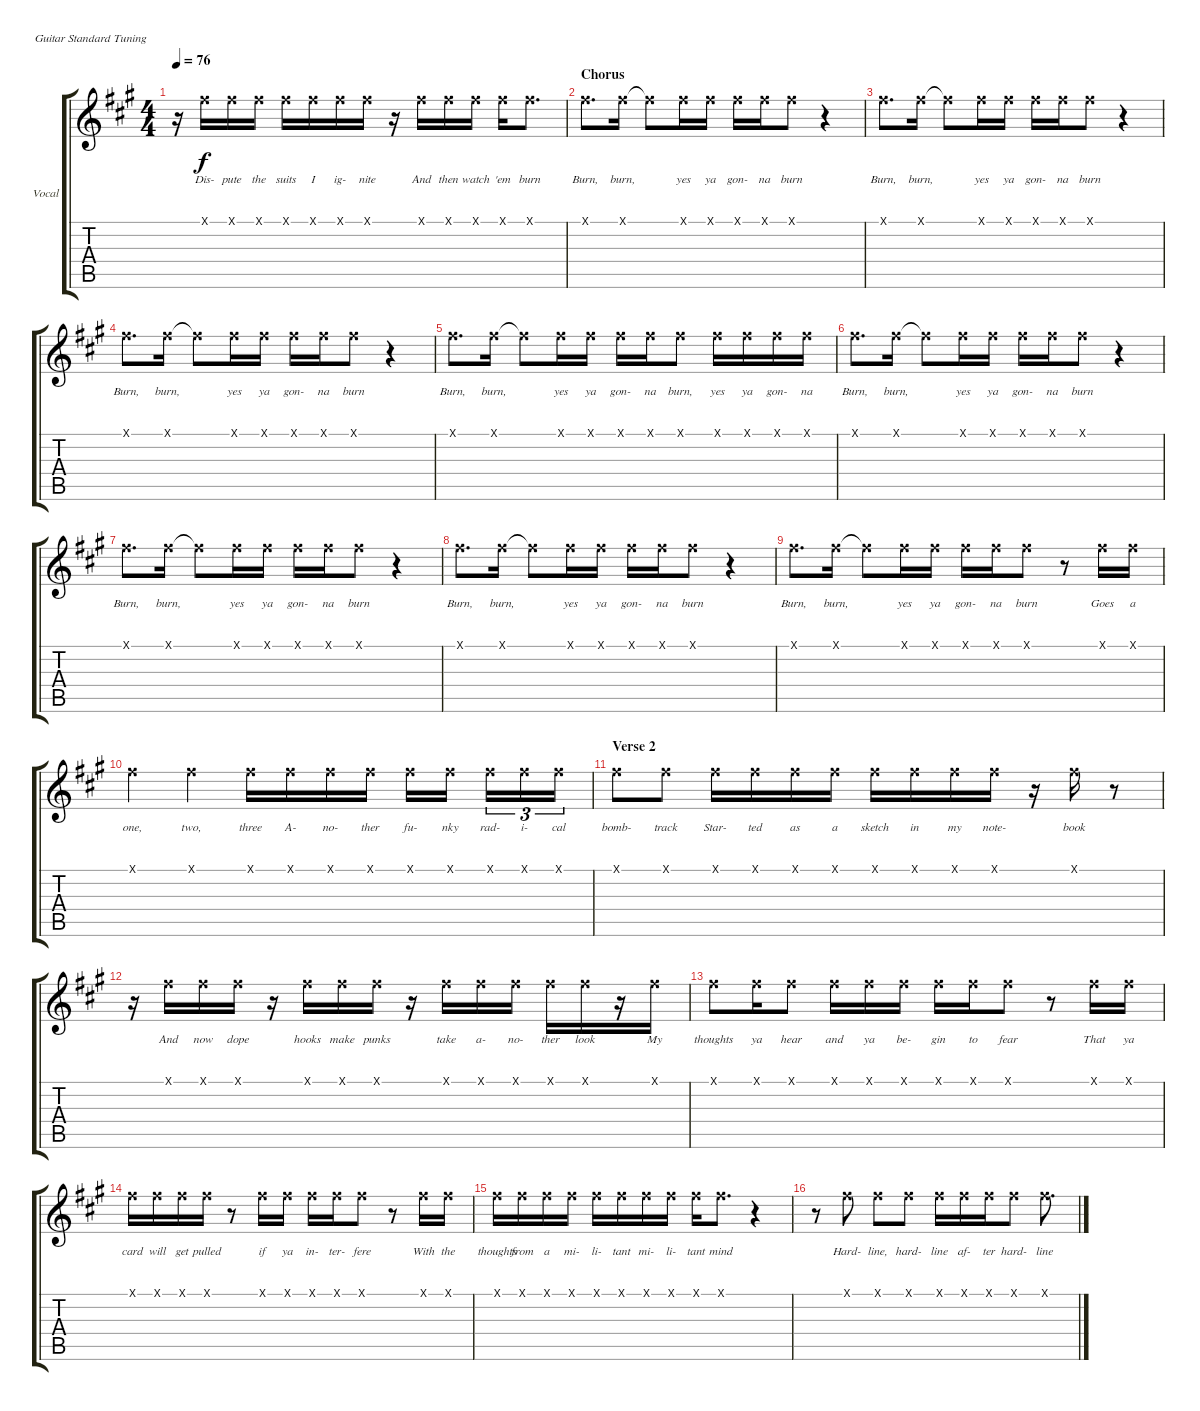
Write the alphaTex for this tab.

\defaultSystemsLayout 4
\bracketExtendMode groupsimilarinstruments
\firstSystemTrackNameOrientation horizontal
\otherSystemsTrackNameOrientation horizontal
\track ("Vocal" "Vocal") {instrument lead6voice}
\staff {score tabs}
\tuning (E4 B3 G3 D3 A2 E2)
\ts (4 4)
\tempo 76
\clef g2
\scale
0.333333
\ks f#minor
r.16{dy f} 14.1{x}.16{lyrics (0 "Dis-") lyrics (1 "") lyrics (2 "") lyrics (3 "") lyrics (4 "")} 14.1{x}.16{lyrics (0 "pute") lyrics (1 "") lyrics (2 "") lyrics (3 "") lyrics (4 "")} 14.1{x}.16{lyrics (0 "the") lyrics (1 "") lyrics (2 "") lyrics (3 "") lyrics (4 "")} 14.1{x}.16{lyrics (0 "suits") lyrics (1 "") lyrics (2 "") lyrics (3 "") lyrics (4 "")} 14.1{x}.16{lyrics (0 "I") lyrics (1 "") lyrics (2 "") lyrics (3 "") lyrics (4 "")} 14.1{x}.16{lyrics (0 "ig-") lyrics (1 "") lyrics (2 "") lyrics (3 "") lyrics (4 "")} 14.1{x}.16{lyrics (0 "nite") lyrics (1 "") lyrics (2 "") lyrics (3 "") lyrics (4 "")} r.16 14.1{x}.16{lyrics (0 "And") lyrics (1 "") lyrics (2 "") lyrics (3 "") lyrics (4 "")} 14.1{x}.16{lyrics (0 "then") lyrics (1 "") lyrics (2 "") lyrics (3 "") lyrics (4 "")} 14.1{x}.16{lyrics (0 "watch") lyrics (1 "") lyrics (2 "") lyrics (3 "") lyrics (4 "")} 14.1{x}.16{lyrics (0 "'em") lyrics (1 "") lyrics (2 "") lyrics (3 "") lyrics (4 "")} 14.1{x}.8{d lyrics (0 "burn") lyrics (1 "") lyrics (2 "") lyrics (3 "") lyrics (4 "")} |
\section ("" "Chorus")
\scale
0.333333 14.1{x}.8{d lyrics (0 "Burn,") lyrics (1 "") lyrics (2 "") lyrics (3 "") lyrics (4 "")} 14.1{x}.16{lyrics (0 "burn,") lyrics (1 "") lyrics (2 "") lyrics (3 "") lyrics (4 "")} 14.1{x t}.8{lyrics (0 "") lyrics (1 "") lyrics (2 "") lyrics (3 "") lyrics (4 "")} 14.1{x}.16{lyrics (0 "yes") lyrics (1 "") lyrics (2 "") lyrics (3 "") lyrics (4 "")} 14.1{x}.16{lyrics (0 "ya") lyrics (1 "") lyrics (2 "") lyrics (3 "") lyrics (4 "")} 14.1{x}.16{lyrics (0 "gon-") lyrics (1 "") lyrics (2 "") lyrics (3 "") lyrics (4 "")} 14.1{x}.16{lyrics (0 "na") lyrics (1 "") lyrics (2 "") lyrics (3 "") lyrics (4 "")} 14.1{x}.8{lyrics (0 "burn") lyrics (1 "") lyrics (2 "") lyrics (3 "") lyrics (4 "")} r.4 |
\scale
0.333333 14.1{x}.8{d lyrics (0 "Burn,") lyrics (1 "") lyrics (2 "") lyrics (3 "") lyrics (4 "")} 14.1{x}.16{lyrics (0 "burn,") lyrics (1 "") lyrics (2 "") lyrics (3 "") lyrics (4 "")} 14.1{x t}.8{lyrics (0 "") lyrics (1 "") lyrics (2 "") lyrics (3 "") lyrics (4 "")} 14.1{x}.16{lyrics (0 "yes") lyrics (1 "") lyrics (2 "") lyrics (3 "") lyrics (4 "")} 14.1{x}.16{lyrics (0 "ya") lyrics (1 "") lyrics (2 "") lyrics (3 "") lyrics (4 "")} 14.1{x}.16{lyrics (0 "gon-") lyrics (1 "") lyrics (2 "") lyrics (3 "") lyrics (4 "")} 14.1{x}.16{lyrics (0 "na") lyrics (1 "") lyrics (2 "") lyrics (3 "") lyrics (4 "")} 14.1{x}.8{lyrics (0 "burn") lyrics (1 "") lyrics (2 "") lyrics (3 "") lyrics (4 "")} r.4 |
\scale
0.333333 14.1{x}.8{d lyrics (0 "Burn,") lyrics (1 "") lyrics (2 "") lyrics (3 "") lyrics (4 "")} 14.1{x}.16{lyrics (0 "burn,") lyrics (1 "") lyrics (2 "") lyrics (3 "") lyrics (4 "")} 14.1{x t}.8{lyrics (0 "") lyrics (1 "") lyrics (2 "") lyrics (3 "") lyrics (4 "")} 14.1{x}.16{lyrics (0 "yes") lyrics (1 "") lyrics (2 "") lyrics (3 "") lyrics (4 "")} 14.1{x}.16{lyrics (0 "ya") lyrics (1 "") lyrics (2 "") lyrics (3 "") lyrics (4 "")} 14.1{x}.16{lyrics (0 "gon-") lyrics (1 "") lyrics (2 "") lyrics (3 "") lyrics (4 "")} 14.1{x}.16{lyrics (0 "na") lyrics (1 "") lyrics (2 "") lyrics (3 "") lyrics (4 "")} 14.1{x}.8{lyrics (0 "burn") lyrics (1 "") lyrics (2 "") lyrics (3 "") lyrics (4 "")} r.4 |
\scale
0.333333 14.1{x}.8{d lyrics (0 "Burn,") lyrics (1 "") lyrics (2 "") lyrics (3 "") lyrics (4 "")} 14.1{x}.16{lyrics (0 "burn,") lyrics (1 "") lyrics (2 "") lyrics (3 "") lyrics (4 "")} 14.1{x t}.8{lyrics (0 "") lyrics (1 "") lyrics (2 "") lyrics (3 "") lyrics (4 "")} 14.1{x}.16{lyrics (0 "yes") lyrics (1 "") lyrics (2 "") lyrics (3 "") lyrics (4 "")} 14.1{x}.16{lyrics (0 "ya") lyrics (1 "") lyrics (2 "") lyrics (3 "") lyrics (4 "")} 14.1{x}.16{lyrics (0 "gon-") lyrics (1 "") lyrics (2 "") lyrics (3 "") lyrics (4 "")} 14.1{x}.16{lyrics (0 "na") lyrics (1 "") lyrics (2 "") lyrics (3 "") lyrics (4 "")} 14.1{x}.8{lyrics (0 "burn,") lyrics (1 "") lyrics (2 "") lyrics (3 "") lyrics (4 "")} 14.1{x}.16{lyrics (0 "yes") lyrics (1 "") lyrics (2 "") lyrics (3 "") lyrics (4 "")} 14.1{x}.16{lyrics (0 "ya") lyrics (1 "") lyrics (2 "") lyrics (3 "") lyrics (4 "")} 14.1{x}.16{lyrics (0 "gon-") lyrics (1 "") lyrics (2 "") lyrics (3 "") lyrics (4 "")} 14.1{x}.16{lyrics (0 "na") lyrics (1 "") lyrics (2 "") lyrics (3 "") lyrics (4 "")} |
\scale
0.333333 14.1{x}.8{d lyrics (0 "Burn,") lyrics (1 "") lyrics (2 "") lyrics (3 "") lyrics (4 "")} 14.1{x}.16{lyrics (0 "burn,") lyrics (1 "") lyrics (2 "") lyrics (3 "") lyrics (4 "")} 14.1{x t}.8{lyrics (0 "") lyrics (1 "") lyrics (2 "") lyrics (3 "") lyrics (4 "")} 14.1{x}.16{lyrics (0 "yes") lyrics (1 "") lyrics (2 "") lyrics (3 "") lyrics (4 "")} 14.1{x}.16{lyrics (0 "ya") lyrics (1 "") lyrics (2 "") lyrics (3 "") lyrics (4 "")} 14.1{x}.16{lyrics (0 "gon-") lyrics (1 "") lyrics (2 "") lyrics (3 "") lyrics (4 "")} 14.1{x}.16{lyrics (0 "na") lyrics (1 "") lyrics (2 "") lyrics (3 "") lyrics (4 "")} 14.1{x}.8{lyrics (0 "burn") lyrics (1 "") lyrics (2 "") lyrics (3 "") lyrics (4 "")} r.4 |
\scale
0.333333 14.1{x}.8{d lyrics (0 "Burn,") lyrics (1 "") lyrics (2 "") lyrics (3 "") lyrics (4 "")} 14.1{x}.16{lyrics (0 "burn,") lyrics (1 "") lyrics (2 "") lyrics (3 "") lyrics (4 "")} 14.1{x t}.8{lyrics (0 "") lyrics (1 "") lyrics (2 "") lyrics (3 "") lyrics (4 "")} 14.1{x}.16{lyrics (0 "yes") lyrics (1 "") lyrics (2 "") lyrics (3 "") lyrics (4 "")} 14.1{x}.16{lyrics (0 "ya") lyrics (1 "") lyrics (2 "") lyrics (3 "") lyrics (4 "")} 14.1{x}.16{lyrics (0 "gon-") lyrics (1 "") lyrics (2 "") lyrics (3 "") lyrics (4 "")} 14.1{x}.16{lyrics (0 "na") lyrics (1 "") lyrics (2 "") lyrics (3 "") lyrics (4 "")} 14.1{x}.8{lyrics (0 "burn") lyrics (1 "") lyrics (2 "") lyrics (3 "") lyrics (4 "")} r.4 |
\scale
0.333333 14.1{x}.8{d lyrics (0 "Burn,") lyrics (1 "") lyrics (2 "") lyrics (3 "") lyrics (4 "")} 14.1{x}.16{lyrics (0 "burn,") lyrics (1 "") lyrics (2 "") lyrics (3 "") lyrics (4 "")} 14.1{x t}.8{lyrics (0 "") lyrics (1 "") lyrics (2 "") lyrics (3 "") lyrics (4 "")} 14.1{x}.16{lyrics (0 "yes") lyrics (1 "") lyrics (2 "") lyrics (3 "") lyrics (4 "")} 14.1{x}.16{lyrics (0 "ya") lyrics (1 "") lyrics (2 "") lyrics (3 "") lyrics (4 "")} 14.1{x}.16{lyrics (0 "gon-") lyrics (1 "") lyrics (2 "") lyrics (3 "") lyrics (4 "")} 14.1{x}.16{lyrics (0 "na") lyrics (1 "") lyrics (2 "") lyrics (3 "") lyrics (4 "")} 14.1{x}.8{lyrics (0 "burn") lyrics (1 "") lyrics (2 "") lyrics (3 "") lyrics (4 "")} r.4 |
\scale
0.333333 14.1{x}.8{d lyrics (0 "Burn,") lyrics (1 "") lyrics (2 "") lyrics (3 "") lyrics (4 "")} 14.1{x}.16{lyrics (0 "burn,") lyrics (1 "") lyrics (2 "") lyrics (3 "") lyrics (4 "")} 14.1{x t}.8{lyrics (0 "") lyrics (1 "") lyrics (2 "") lyrics (3 "") lyrics (4 "")} 14.1{x}.16{lyrics (0 "yes") lyrics (1 "") lyrics (2 "") lyrics (3 "") lyrics (4 "")} 14.1{x}.16{lyrics (0 "ya") lyrics (1 "") lyrics (2 "") lyrics (3 "") lyrics (4 "")} 14.1{x}.16{lyrics (0 "gon-") lyrics (1 "") lyrics (2 "") lyrics (3 "") lyrics (4 "")} 14.1{x}.16{lyrics (0 "na") lyrics (1 "") lyrics (2 "") lyrics (3 "") lyrics (4 "")} 14.1{x}.8{lyrics (0 "burn") lyrics (1 "") lyrics (2 "") lyrics (3 "") lyrics (4 "")} r.8 14.1{x}.16{lyrics (0 "Goes") lyrics (1 "") lyrics (2 "") lyrics (3 "") lyrics (4 "")} 14.1{x}.16{lyrics (0 "a") lyrics (1 "") lyrics (2 "") lyrics (3 "") lyrics (4 "")} |
\scale
0.333333 14.1{x}.4{lyrics (0 "one,") lyrics (1 "") lyrics (2 "") lyrics (3 "") lyrics (4 "")} 14.1{x}.4{lyrics (0 "two,") lyrics (1 "") lyrics (2 "") lyrics (3 "") lyrics (4 "")} 14.1{x}.16{lyrics (0 "three") lyrics (1 "") lyrics (2 "") lyrics (3 "") lyrics (4 "")} 14.1{x}.16{lyrics (0 "A-") lyrics (1 "") lyrics (2 "") lyrics (3 "") lyrics (4 "")} 14.1{x}.16{lyrics (0 "no-") lyrics (1 "") lyrics (2 "") lyrics (3 "") lyrics (4 "")} 14.1{x}.16{lyrics (0 "ther") lyrics (1 "") lyrics (2 "") lyrics (3 "") lyrics (4 "")} 14.1{x}.16{lyrics (0 "fu-") lyrics (1 "") lyrics (2 "") lyrics (3 "") lyrics (4 "")} 14.1{x}.16{lyrics (0 "nky") lyrics (1 "") lyrics (2 "") lyrics (3 "") lyrics (4 "")} 14.1{x}.16{tu (3 2) lyrics (0 "rad-") lyrics (1 "") lyrics (2 "") lyrics (3 "") lyrics (4 "")} 14.1{x}.16{tu (3 2) lyrics (0 "i-") lyrics (1 "") lyrics (2 "") lyrics (3 "") lyrics (4 "")} 14.1{x}.16{tu (3 2) lyrics (0 "cal") lyrics (1 "") lyrics (2 "") lyrics (3 "") lyrics (4 "")} |
\section ("" "Verse 2")
\scale
0.333333 14.1{x}.8{lyrics (0 "bomb-") lyrics (1 "") lyrics (2 "") lyrics (3 "") lyrics (4 "")} 14.1{x}.8{lyrics (0 "track") lyrics (1 "") lyrics (2 "") lyrics (3 "") lyrics (4 "")} 14.1{x}.16{lyrics (0 "Star-") lyrics (1 "") lyrics (2 "") lyrics (3 "") lyrics (4 "")} 14.1{x}.16{lyrics (0 "ted") lyrics (1 "") lyrics (2 "") lyrics (3 "") lyrics (4 "")} 14.1{x}.16{lyrics (0 "as") lyrics (1 "") lyrics (2 "") lyrics (3 "") lyrics (4 "")} 14.1{x}.16{lyrics (0 "a") lyrics (1 "") lyrics (2 "") lyrics (3 "") lyrics (4 "")} 14.1{x}.16{lyrics (0 "sketch") lyrics (1 "") lyrics (2 "") lyrics (3 "") lyrics (4 "")} 14.1{x}.16{lyrics (0 "in") lyrics (1 "") lyrics (2 "") lyrics (3 "") lyrics (4 "")} 14.1{x}.16{lyrics (0 "my") lyrics (1 "") lyrics (2 "") lyrics (3 "") lyrics (4 "")} 14.1{x}.16{lyrics (0 "note-") lyrics (1 "") lyrics (2 "") lyrics (3 "") lyrics (4 "")} r.16 14.1{x}.16{lyrics (0 "book") lyrics (1 "") lyrics (2 "") lyrics (3 "") lyrics (4 "")} r.8 |
\scale
0.333333 r.16 14.1{x}.16{lyrics (0 "And") lyrics (1 "") lyrics (2 "") lyrics (3 "") lyrics (4 "")} 14.1{x}.16{lyrics (0 "now") lyrics (1 "") lyrics (2 "") lyrics (3 "") lyrics (4 "")} 14.1{x}.16{lyrics (0 "dope") lyrics (1 "") lyrics (2 "") lyrics (3 "") lyrics (4 "")} r.16 14.1{x}.16{lyrics (0 "hooks") lyrics (1 "") lyrics (2 "") lyrics (3 "") lyrics (4 "")} 14.1{x}.16{lyrics (0 "make") lyrics (1 "") lyrics (2 "") lyrics (3 "") lyrics (4 "")} 14.1{x}.16{lyrics (0 "punks") lyrics (1 "") lyrics (2 "") lyrics (3 "") lyrics (4 "")} r.16 14.1{x}.16{lyrics (0 "take") lyrics (1 "") lyrics (2 "") lyrics (3 "") lyrics (4 "")} 14.1{x}.16{lyrics (0 "a-") lyrics (1 "") lyrics (2 "") lyrics (3 "") lyrics (4 "")} 14.1{x}.16{lyrics (0 "no-") lyrics (1 "") lyrics (2 "") lyrics (3 "") lyrics (4 "")} 14.1{x}.16{lyrics (0 "ther") lyrics (1 "") lyrics (2 "") lyrics (3 "") lyrics (4 "")} 14.1{x}.16{lyrics (0 "look") lyrics (1 "") lyrics (2 "") lyrics (3 "") lyrics (4 "")} r.16 14.1{x}.16{lyrics (0 "My") lyrics (1 "") lyrics (2 "") lyrics (3 "") lyrics (4 "")} |
\scale
0.333333 14.1{x}.8{lyrics (0 "thoughts") lyrics (1 "") lyrics (2 "") lyrics (3 "") lyrics (4 "")} 14.1{x}.16{lyrics (0 "ya") lyrics (1 "") lyrics (2 "") lyrics (3 "") lyrics (4 "")} 14.1{x}.8{lyrics (0 "hear") lyrics (1 "") lyrics (2 "") lyrics (3 "") lyrics (4 "")} 14.1{x}.16{lyrics (0 "and") lyrics (1 "") lyrics (2 "") lyrics (3 "") lyrics (4 "")} 14.1{x}.16{lyrics (0 "ya") lyrics (1 "") lyrics (2 "") lyrics (3 "") lyrics (4 "")} 14.1{x}.16{lyrics (0 "be-") lyrics (1 "") lyrics (2 "") lyrics (3 "") lyrics (4 "")} 14.1{x}.16{lyrics (0 "gin") lyrics (1 "") lyrics (2 "") lyrics (3 "") lyrics (4 "")} 14.1{x}.16{lyrics (0 "to") lyrics (1 "") lyrics (2 "") lyrics (3 "") lyrics (4 "")} 14.1{x}.8{lyrics (0 "fear") lyrics (1 "") lyrics (2 "") lyrics (3 "") lyrics (4 "")} r.8 14.1{x}.16{lyrics (0 "That") lyrics (1 "") lyrics (2 "") lyrics (3 "") lyrics (4 "")} 14.1{x}.16{lyrics (0 "ya") lyrics (1 "") lyrics (2 "") lyrics (3 "") lyrics (4 "")} |
\scale
0.333333 14.1{x}.16{lyrics (0 "card") lyrics (1 "") lyrics (2 "") lyrics (3 "") lyrics (4 "")} 14.1{x}.16{lyrics (0 "will") lyrics (1 "") lyrics (2 "") lyrics (3 "") lyrics (4 "")} 14.1{x}.16{lyrics (0 "get") lyrics (1 "") lyrics (2 "") lyrics (3 "") lyrics (4 "")} 14.1{x}.16{lyrics (0 "pulled") lyrics (1 "") lyrics (2 "") lyrics (3 "") lyrics (4 "")} r.8 14.1{x}.16{lyrics (0 "if") lyrics (1 "") lyrics (2 "") lyrics (3 "") lyrics (4 "")} 14.1{x}.16{lyrics (0 "ya") lyrics (1 "") lyrics (2 "") lyrics (3 "") lyrics (4 "")} 14.1{x}.16{lyrics (0 "in-") lyrics (1 "") lyrics (2 "") lyrics (3 "") lyrics (4 "")} 14.1{x}.16{lyrics (0 "ter-") lyrics (1 "") lyrics (2 "") lyrics (3 "") lyrics (4 "")} 14.1{x}.8{lyrics (0 "fere") lyrics (1 "") lyrics (2 "") lyrics (3 "") lyrics (4 "")} r.8 14.1{x}.16{lyrics (0 "With") lyrics (1 "") lyrics (2 "") lyrics (3 "") lyrics (4 "")} 14.1{x}.16{lyrics (0 "the") lyrics (1 "") lyrics (2 "") lyrics (3 "") lyrics (4 "")} |
\scale
0.333333 14.1{x}.16{lyrics (0 "thoughts") lyrics (1 "") lyrics (2 "") lyrics (3 "") lyrics (4 "")} 14.1{x}.16{lyrics (0 "from") lyrics (1 "") lyrics (2 "") lyrics (3 "") lyrics (4 "")} 14.1{x}.16{lyrics (0 "a") lyrics (1 "") lyrics (2 "") lyrics (3 "") lyrics (4 "")} 14.1{x}.16{lyrics (0 "mi-") lyrics (1 "") lyrics (2 "") lyrics (3 "") lyrics (4 "")} 14.1{x}.16{lyrics (0 "li-") lyrics (1 "") lyrics (2 "") lyrics (3 "") lyrics (4 "")} 14.1{x}.16{lyrics (0 "tant") lyrics (1 "") lyrics (2 "") lyrics (3 "") lyrics (4 "")} 14.1{x}.16{lyrics (0 "mi-") lyrics (1 "") lyrics (2 "") lyrics (3 "") lyrics (4 "")} 14.1{x}.16{lyrics (0 "li-") lyrics (1 "") lyrics (2 "") lyrics (3 "") lyrics (4 "")} 14.1{x}.16{lyrics (0 "tant") lyrics (1 "") lyrics (2 "") lyrics (3 "") lyrics (4 "")} 14.1{x}.8{d lyrics (0 "mind") lyrics (1 "") lyrics (2 "") lyrics (3 "") lyrics (4 "")} r.4 |
\scale
0.333333 r.8 14.1{x}.8{lyrics (0 "Hard-") lyrics (1 "") lyrics (2 "") lyrics (3 "") lyrics (4 "")} 14.1{x}.8{lyrics (0 "line,") lyrics (1 "") lyrics (2 "") lyrics (3 "") lyrics (4 "")} 14.1{x}.8{lyrics (0 "hard-") lyrics (1 "") lyrics (2 "") lyrics (3 "") lyrics (4 "")} 14.1{x}.16{lyrics (0 "line") lyrics (1 "") lyrics (2 "") lyrics (3 "") lyrics (4 "")} 14.1{x}.16{lyrics (0 "af-") lyrics (1 "") lyrics (2 "") lyrics (3 "") lyrics (4 "")} 14.1{x}.16{lyrics (0 "ter") lyrics (1 "") lyrics (2 "") lyrics (3 "") lyrics (4 "")} 14.1{x}.8{lyrics (0 "hard-") lyrics (1 "") lyrics (2 "") lyrics (3 "") lyrics (4 "")} 14.1{x}.8{d lyrics (0 "line") lyrics (1 "") lyrics (2 "") lyrics (3 "") lyrics (4 "")}
